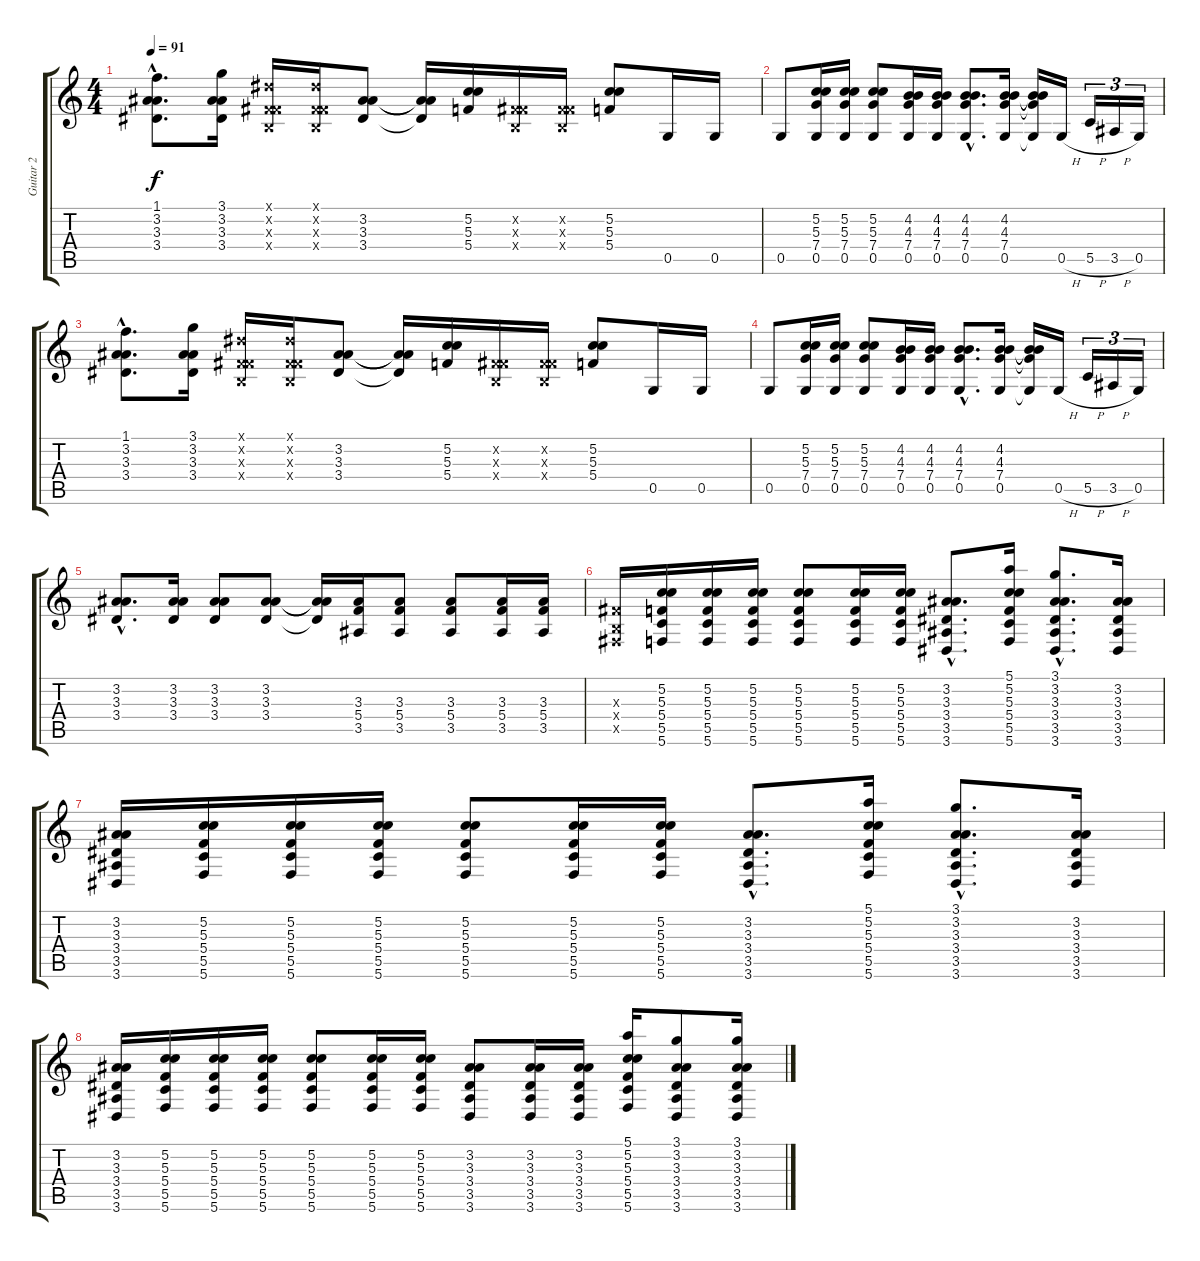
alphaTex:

\track ("Guitar 2" "Guitar 2") {instrument electricguitarclean}
\staff {score tabs}
\tuning (E4 G3 G3 C3 G2 C2) {hide}
\ts (4 4)
\tempo 91
\clef g2
\ks c
(1.1{hac} 3.2{hac} 3.3{hac} 3.4{hac}).8{d dy f} (3.1 3.2 3.3 3.4).16 (-1.1{x} -1.2{x} -1.3{x} -1.4{x}).16 (-1.1{x} -1.2{x} -1.3{x} -1.4{x}).16 (3.2 3.3 3.4).8 (3.2{t} 3.3{t} 3.4{t}).16 (5.2 5.3 5.4).16 (-1.2{x} -1.3{x} -1.4{x}).16 (-1.2{x} -1.3{x} -1.4{x}).16 (5.2 5.3 5.4).8 0.5.16 0.5.16 |
0.5.8 (5.2 5.3 7.4 0.5).16 (5.2 5.3 7.4 0.5).16 (5.2 5.3 7.4 0.5).8 (4.2 4.3 7.4 0.5).16 (4.2 4.3 7.4 0.5).16 (4.2{hac} 4.3{hac} 7.4{hac} 0.5{hac}).8{d} (4.2 4.3 7.4 0.5).16 (4.2{t} 4.3{t} 7.4{t} 0.5{t}).16 0.5{h}.16 5.5{h}.16{tu (3 2)} 3.5{h}.16{tu (3 2)} 0.5.16{tu (3 2)} |
(1.1{hac} 3.2{hac} 3.3{hac} 3.4{hac}).8{d} (3.1 3.2 3.3 3.4).16 (-1.1{x} -1.2{x} -1.3{x} -1.4{x}).16 (-1.1{x} -1.2{x} -1.3{x} -1.4{x}).16 (3.2 3.3 3.4).8 (3.2{t} 3.3{t} 3.4{t}).16 (5.2 5.3 5.4).16 (-1.2{x} -1.3{x} -1.4{x}).16 (-1.2{x} -1.3{x} -1.4{x}).16 (5.2 5.3 5.4).8 0.5.16 0.5.16 |
0.5.8 (5.2 5.3 7.4 0.5).16 (5.2 5.3 7.4 0.5).16 (5.2 5.3 7.4 0.5).8 (4.2 4.3 7.4 0.5).16 (4.2 4.3 7.4 0.5).16 (4.2{hac} 4.3{hac} 7.4{hac} 0.5{hac}).8{d} (4.2 4.3 7.4 0.5).16 (4.2{t} 4.3{t} 7.4{t} 0.5{t}).16 0.5{h}.16 5.5{h}.16{tu (3 2)} 3.5{h}.16{tu (3 2)} 0.5.16{tu (3 2)} |
(3.2{hac} 3.3{hac} 3.4{hac}).8{d} (3.2 3.3 3.4).16 (3.2 3.3 3.4).8 (3.2 3.3 3.4).8 (3.2{t} 3.3{t} 3.4{t}).16 (3.3 5.4 3.5).16 (3.3 5.4 3.5).8 (3.3 5.4 3.5).8 (3.3 5.4 3.5).16 (3.3 5.4 3.5).16 |
(-1.3{x} -1.4{x} -1.5{x}).16 (5.2 5.3 5.4 5.5 5.6).16 (5.2 5.3 5.4 5.5 5.6).16 (5.2 5.3 5.4 5.5 5.6).16 (5.2 5.3 5.4 5.5 5.6).8 (5.2 5.3 5.4 5.5 5.6).16 (5.2 5.3 5.4 5.5 5.6).16 (3.2{hac} 3.3{hac} 3.4{hac} 3.5{hac} 3.6{hac}).8{d} (5.1 5.2 5.3 5.4 5.5 5.6).16 (3.1{hac} 3.2{hac} 3.3{hac} 3.4{hac} 3.5{hac} 3.6{hac}).8{d} (3.2 3.3 3.4 3.5 3.6).16 |
(3.2 3.3 3.4 3.5 3.6).16 (5.2 5.3 5.4 5.5 5.6).16 (5.2 5.3 5.4 5.5 5.6).16 (5.2 5.3 5.4 5.5 5.6).16 (5.2 5.3 5.4 5.5 5.6).8 (5.2 5.3 5.4 5.5 5.6).16 (5.2 5.3 5.4 5.5 5.6).16 (3.2{hac} 3.3{hac} 3.4{hac} 3.5{hac} 3.6{hac}).8{d} (5.1 5.2 5.3 5.4 5.5 5.6).16 (3.1{hac} 3.2{hac} 3.3{hac} 3.4{hac} 3.5{hac} 3.6{hac}).8{d} (3.2 3.3 3.4 3.5 3.6).16 |
(3.2 3.3 3.4 3.5 3.6).16 (5.2 5.3 5.4 5.5 5.6).16 (5.2 5.3 5.4 5.5 5.6).16 (5.2 5.3 5.4 5.5 5.6).16 (5.2 5.3 5.4 5.5 5.6).8 (5.2 5.3 5.4 5.5 5.6).16 (5.2 5.3 5.4 5.5 5.6).16 (3.2 3.3 3.4 3.5 3.6).8 (3.2 3.3 3.4 3.5 3.6).16 (3.2 3.3 3.4 3.5 3.6).16 (5.1 5.2 5.3 5.4 5.5 5.6).16 (3.1 3.2 3.3 3.4 3.5 3.6).8 (3.1 3.2 3.3 3.4 3.5 3.6).16
